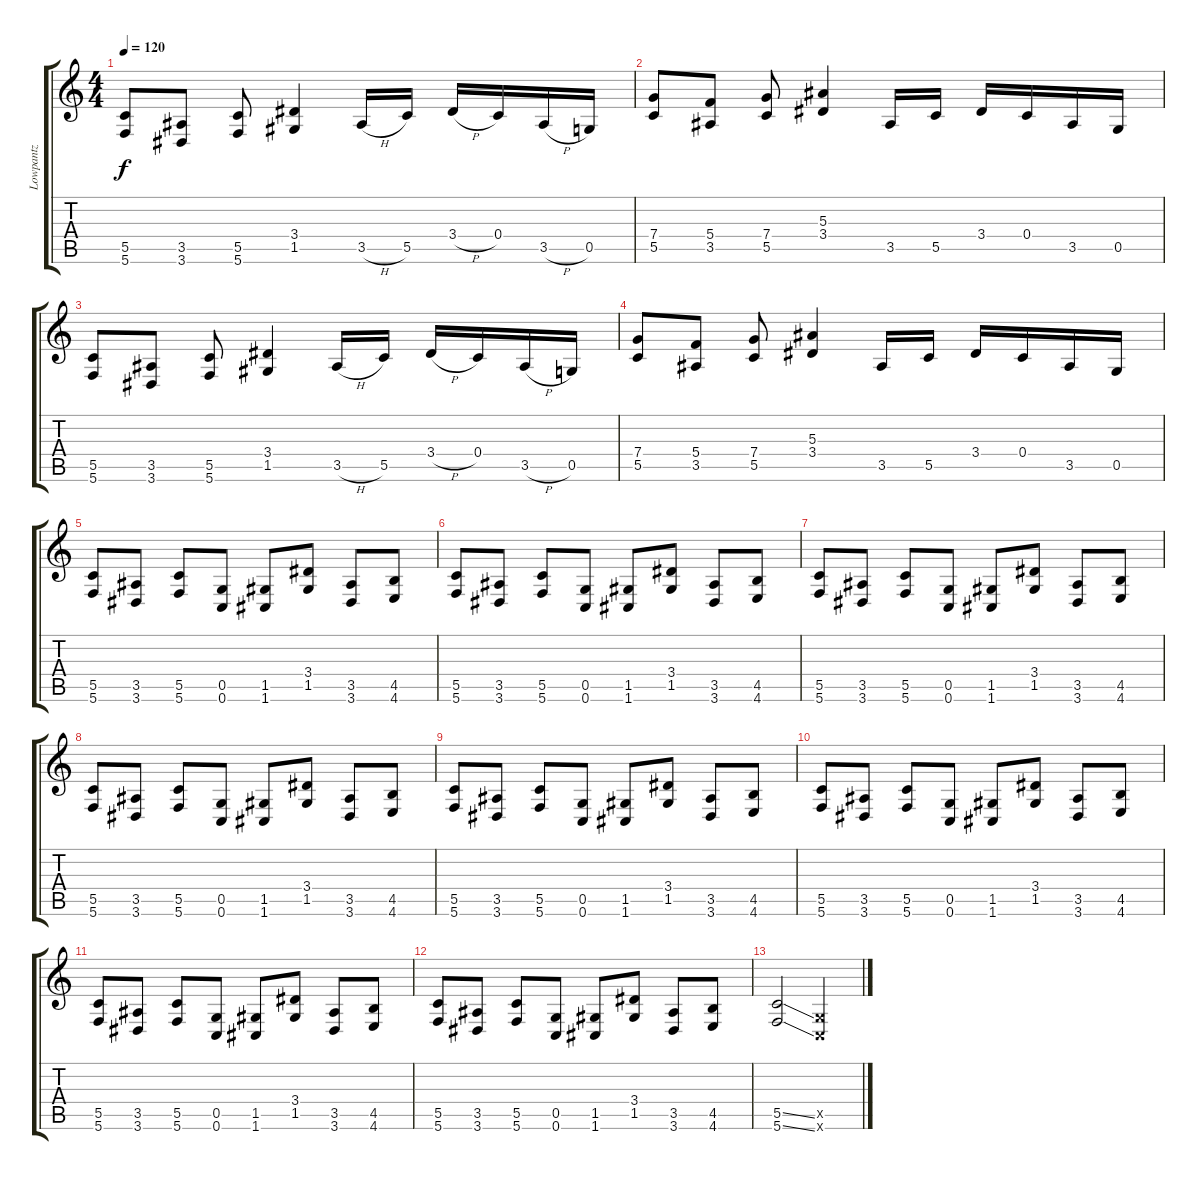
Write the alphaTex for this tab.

\track ("Lowpantz" "Lowpantz") {instrument distortionguitar}
\staff {score tabs}
\tuning (D4 A3 F3 C3 G2 C2) {hide}
\ts (4 4)
\tempo 120
\clef g2
\ks c
(5.5 5.6).8{dy f} (3.5 3.6).8 (5.5 5.6).8 (3.4 1.5).4 3.5{h}.16 5.5.16 3.4{h}.16 0.4.16 3.5{h}.16 0.5.16 |
(7.4 5.5).8 (5.4 3.5).8 (7.4 5.5).8 (5.3 3.4).4 3.5.16 5.5.16 3.4.16 0.4.16 3.5.16 0.5.16 |
(5.5 5.6).8 (3.5 3.6).8 (5.5 5.6).8 (3.4 1.5).4 3.5{h}.16 5.5.16 3.4{h}.16 0.4.16 3.5{h}.16 0.5.16 |
(7.4 5.5).8 (5.4 3.5).8 (7.4 5.5).8 (5.3 3.4).4 3.5.16 5.5.16 3.4.16 0.4.16 3.5.16 0.5.16 |
(5.5 5.6).8 (3.5 3.6).8 (5.5 5.6).8 (0.5 0.6).8 (1.5 1.6).8 (3.4 1.5).8 (3.5 3.6).8 (4.5 4.6).8 |
(5.5 5.6).8 (3.5 3.6).8 (5.5 5.6).8 (0.5 0.6).8 (1.5 1.6).8 (3.4 1.5).8 (3.5 3.6).8 (4.5 4.6).8 |
(5.5 5.6).8 (3.5 3.6).8 (5.5 5.6).8 (0.5 0.6).8 (1.5 1.6).8 (3.4 1.5).8 (3.5 3.6).8 (4.5 4.6).8 |
(5.5 5.6).8 (3.5 3.6).8 (5.5 5.6).8 (0.5 0.6).8 (1.5 1.6).8 (3.4 1.5).8 (3.5 3.6).8 (4.5 4.6).8 |
(5.5 5.6).8 (3.5 3.6).8 (5.5 5.6).8 (0.5 0.6).8 (1.5 1.6).8 (3.4 1.5).8 (3.5 3.6).8 (4.5 4.6).8 |
(5.5 5.6).8 (3.5 3.6).8 (5.5 5.6).8 (0.5 0.6).8 (1.5 1.6).8 (3.4 1.5).8 (3.5 3.6).8 (4.5 4.6).8 |
(5.5 5.6).8 (3.5 3.6).8 (5.5 5.6).8 (0.5 0.6).8 (1.5 1.6).8 (3.4 1.5).8 (3.5 3.6).8 (4.5 4.6).8 |
(5.5 5.6).8 (3.5 3.6).8 (5.5 5.6).8 (0.5 0.6).8 (1.5 1.6).8 (3.4 1.5).8 (3.5 3.6).8 (4.5 4.6).8 |
(5.5{ss} 5.6{ss}).2 (0.5{x} 0.6{x}).2
